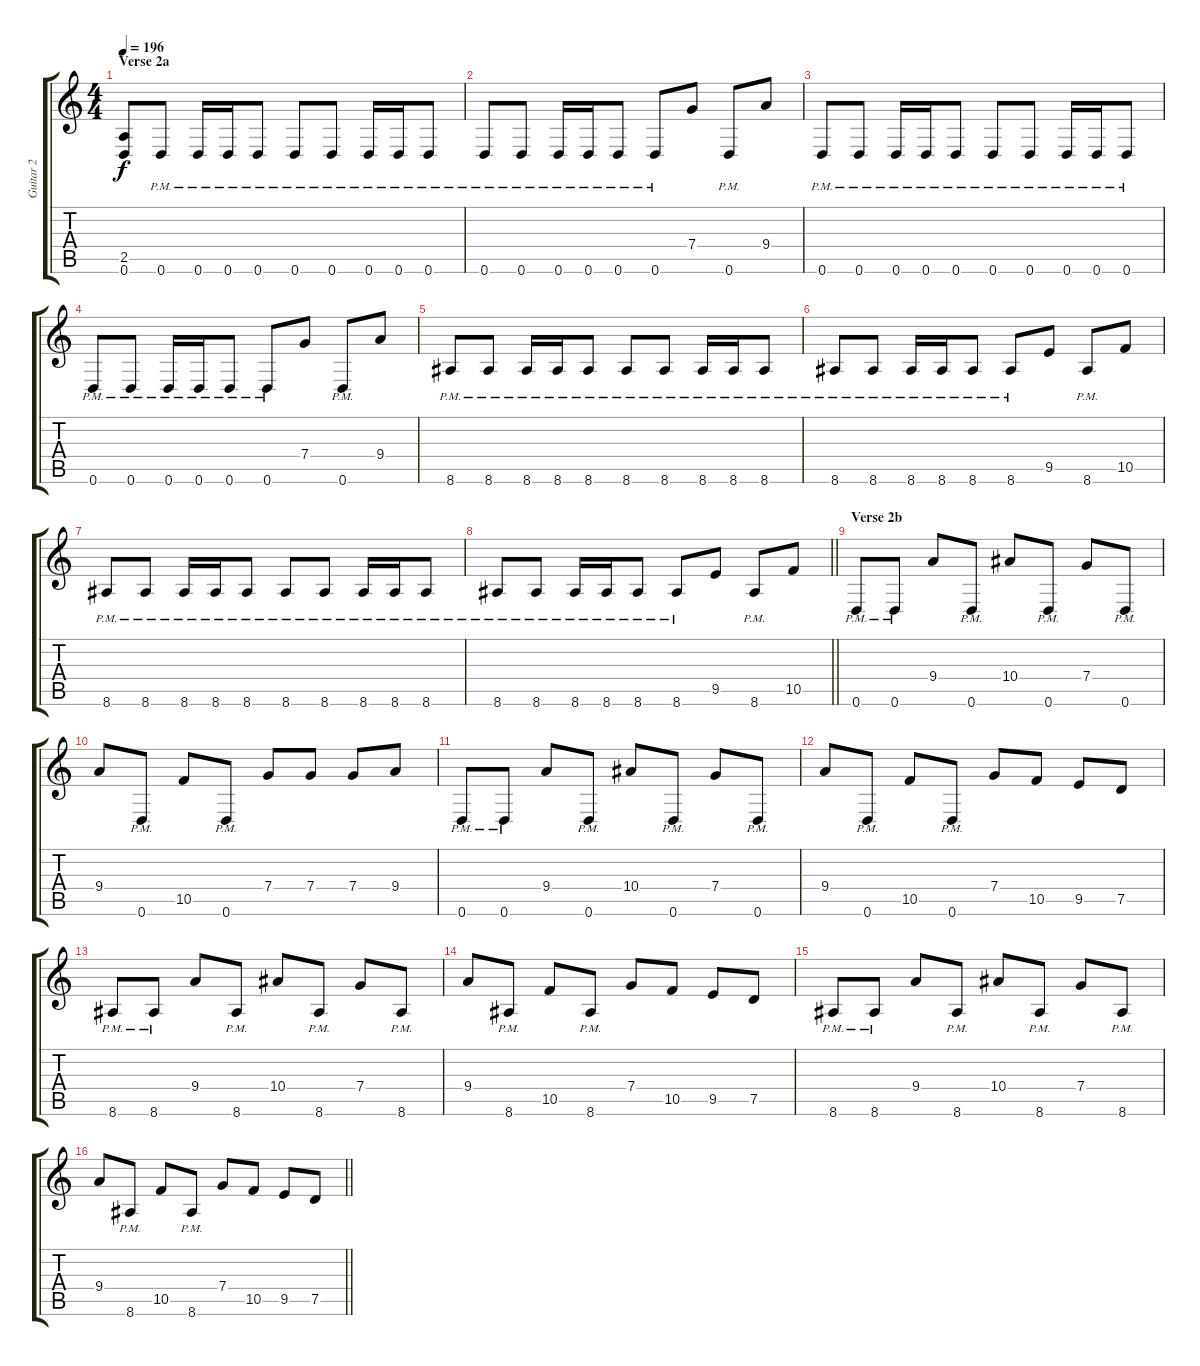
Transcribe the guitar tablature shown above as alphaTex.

\track ("Guitar 2" "Guitar 2") {instrument distortionguitar}
\staff {score tabs}
\tuning (D4 A3 F3 C3 G2 D2) {hide}
\ts (4 4)
\section ("" "Verse 2a")
\tempo 196
\clef g2
\ks c
(2.5 0.6).8{dy f} 0.6{pm}.8 0.6{pm}.16 0.6{pm}.16 0.6{pm}.8 0.6{pm}.8 0.6{pm}.8 0.6{pm}.16 0.6{pm}.16 0.6{pm}.8 |
0.6{pm}.8 0.6{pm}.8 0.6{pm}.16 0.6{pm}.16 0.6{pm}.8 0.6{pm}.8 7.4.8 0.6{pm}.8 9.4.8 |
0.6{pm}.8 0.6{pm}.8 0.6{pm}.16 0.6{pm}.16 0.6{pm}.8 0.6{pm}.8 0.6{pm}.8 0.6{pm}.16 0.6{pm}.16 0.6{pm}.8 |
0.6{pm}.8 0.6{pm}.8 0.6{pm}.16 0.6{pm}.16 0.6{pm}.8 0.6{pm}.8 7.4.8 0.6{pm}.8 9.4.8 |
8.6{pm}.8 8.6{pm}.8 8.6{pm}.16 8.6{pm}.16 8.6{pm}.8 8.6{pm}.8 8.6{pm}.8 8.6{pm}.16 8.6{pm}.16 8.6{pm}.8 |
8.6{pm}.8 8.6{pm}.8 8.6{pm}.16 8.6{pm}.16 8.6{pm}.8 8.6{pm}.8 9.5.8 8.6{pm}.8 10.5.8 |
8.6{pm}.8 8.6{pm}.8 8.6{pm}.16 8.6{pm}.16 8.6{pm}.8 8.6{pm}.8 8.6{pm}.8 8.6{pm}.16 8.6{pm}.16 8.6{pm}.8 |
\barLineRight lightlight
8.6{pm}.8 8.6{pm}.8 8.6{pm}.16 8.6{pm}.16 8.6{pm}.8 8.6{pm}.8 9.5.8 8.6{pm}.8 10.5.8 |
\section ("" "Verse 2b")
0.6{pm}.8 0.6{pm}.8 9.4.8 0.6{pm}.8 10.4.8 0.6{pm}.8 7.4.8 0.6{pm}.8 |
9.4.8 0.6{pm}.8 10.5.8 0.6{pm}.8 7.4.8 7.4.8 7.4.8 9.4.8 |
0.6{pm}.8 0.6{pm}.8 9.4.8 0.6{pm}.8 10.4.8 0.6{pm}.8 7.4.8 0.6{pm}.8 |
9.4.8 0.6{pm}.8 10.5.8 0.6{pm}.8 7.4.8 10.5.8 9.5.8 7.5.8 |
8.6{pm}.8 8.6{pm}.8 9.4.8 8.6{pm}.8 10.4.8 8.6{pm}.8 7.4.8 8.6{pm}.8 |
9.4.8 8.6{pm}.8 10.5.8 8.6{pm}.8 7.4.8 10.5.8 9.5.8 7.5.8 |
8.6{pm}.8 8.6{pm}.8 9.4.8 8.6{pm}.8 10.4.8 8.6{pm}.8 7.4.8 8.6{pm}.8 |
\barLineRight lightlight
9.4.8 8.6{pm}.8 10.5.8 8.6{pm}.8 7.4.8 10.5.8 9.5.8 7.5.8
